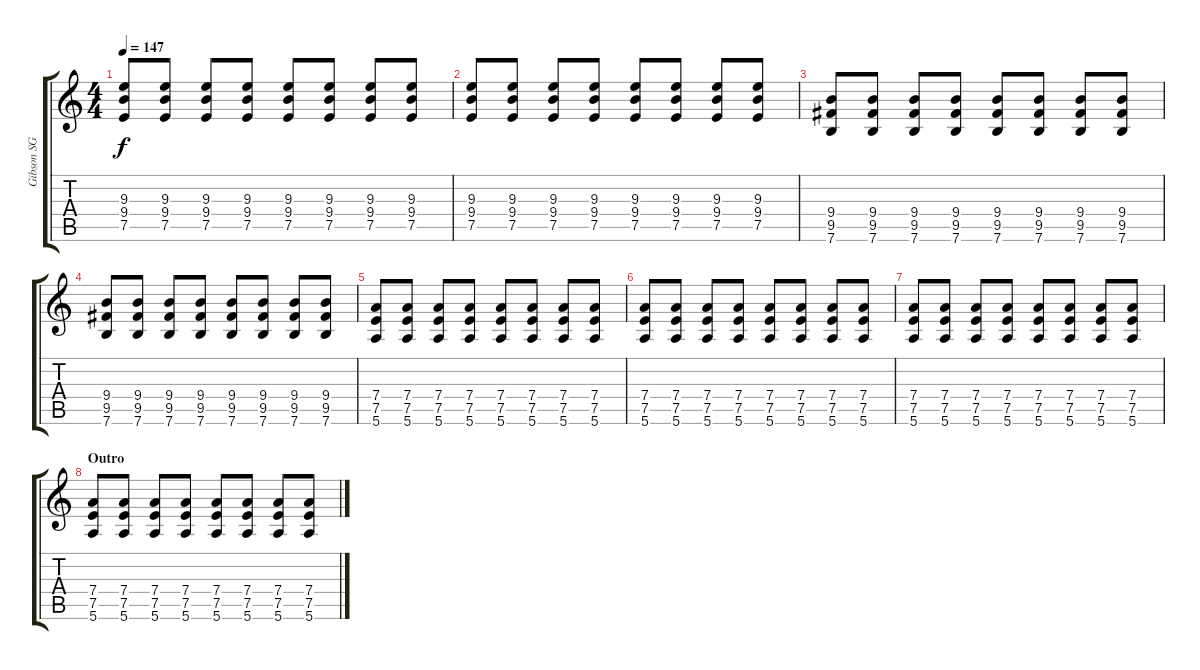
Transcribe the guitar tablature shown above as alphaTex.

\track ("Gibson SG" "Gibson SG") {instrument distortionguitar}
\staff {score tabs}
\tuning (E4 B3 G3 D3 A2 E2) {hide}
\ts (4 4)
\tempo 147
\clef g2
\ks c
(9.3 9.4 7.5).8{dy f} (9.3 9.4 7.5).8 (9.3 9.4 7.5).8 (9.3 9.4 7.5).8 (9.3 9.4 7.5).8 (9.3 9.4 7.5).8 (9.3 9.4 7.5).8 (9.3 9.4 7.5).8 |
(9.3 9.4 7.5).8 (9.3 9.4 7.5).8 (9.3 9.4 7.5).8 (9.3 9.4 7.5).8 (9.3 9.4 7.5).8 (9.3 9.4 7.5).8 (9.3 9.4 7.5).8 (9.3 9.4 7.5).8 |
(9.4 9.5 7.6).8 (9.4 9.5 7.6).8 (9.4 9.5 7.6).8 (9.4 9.5 7.6).8 (9.4 9.5 7.6).8 (9.4 9.5 7.6).8 (9.4 9.5 7.6).8 (9.4 9.5 7.6).8 |
(9.4 9.5 7.6).8 (9.4 9.5 7.6).8 (9.4 9.5 7.6).8 (9.4 9.5 7.6).8 (9.4 9.5 7.6).8 (9.4 9.5 7.6).8 (9.4 9.5 7.6).8 (9.4 9.5 7.6).8 |
(7.4 7.5 5.6).8 (7.4 7.5 5.6).8 (7.4 7.5 5.6).8 (7.4 7.5 5.6).8 (7.4 7.5 5.6).8 (7.4 7.5 5.6).8 (7.4 7.5 5.6).8 (7.4 7.5 5.6).8 |
(7.4 7.5 5.6).8 (7.4 7.5 5.6).8 (7.4 7.5 5.6).8 (7.4 7.5 5.6).8 (7.4 7.5 5.6).8 (7.4 7.5 5.6).8 (7.4 7.5 5.6).8 (7.4 7.5 5.6).8 |
(7.4 7.5 5.6).8 (7.4 7.5 5.6).8 (7.4 7.5 5.6).8 (7.4 7.5 5.6).8 (7.4 7.5 5.6).8 (7.4 7.5 5.6).8 (7.4 7.5 5.6).8 (7.4 7.5 5.6).8 |
\section ("" "Outro ")
(7.4 7.5 5.6).8 (7.4 7.5 5.6).8 (7.4 7.5 5.6).8 (7.4 7.5 5.6).8 (7.4 7.5 5.6).8 (7.4 7.5 5.6).8 (7.4 7.5 5.6).8 (7.4 7.5 5.6).8
